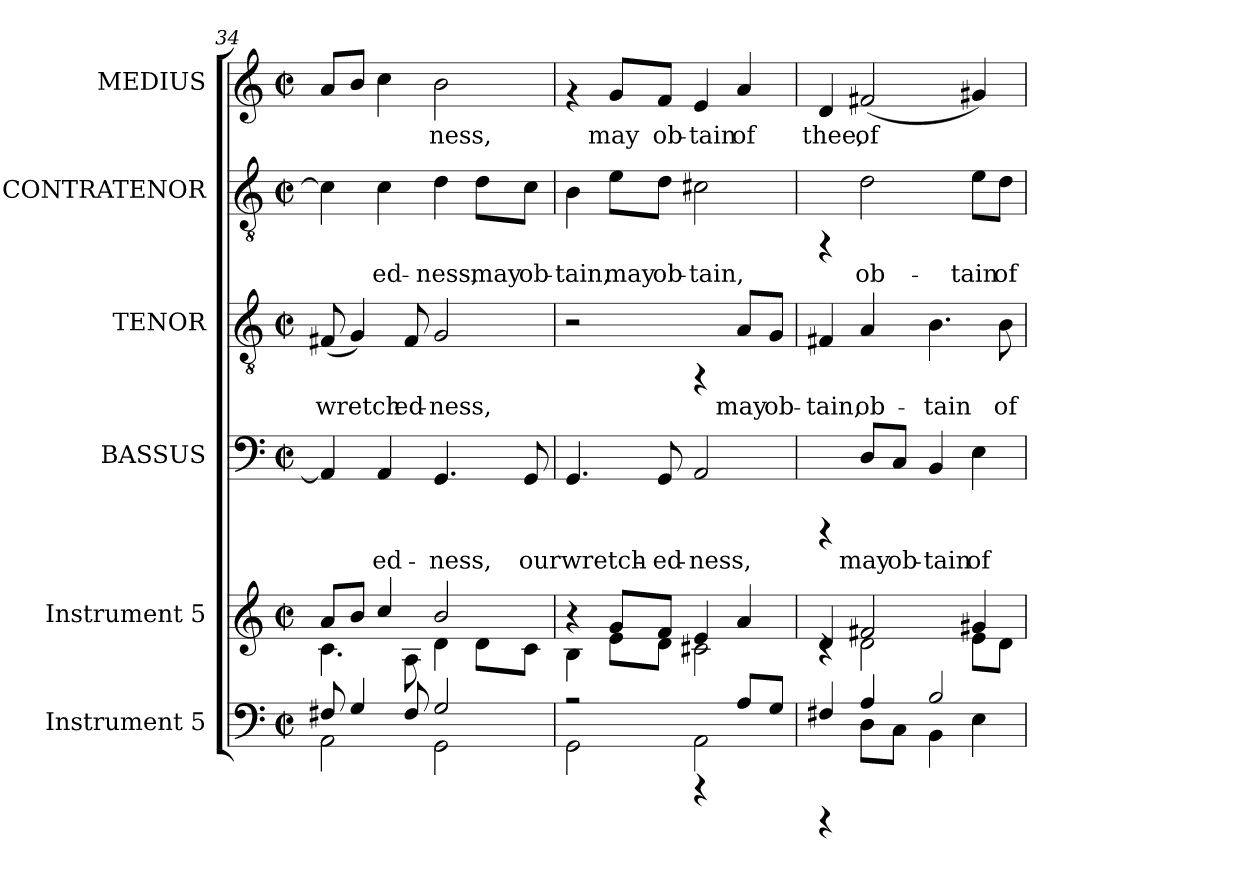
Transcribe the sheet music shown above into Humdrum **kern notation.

**kern	**kern	**kern	**text	**kern	**text	**kern	**text	**kern	**text
*part6	*part5	*part4	*part4	*part3	*part3	*part2	*part2	*part1	*part1
*staff6	*staff5	*staff4	*staff4	*staff3	*staff3	*staff2	*staff2	*staff1	*staff1
*I"Instrument 5	*I"Instrument 5	*I"BASSUS	*	*I"TENOR	*	*I"CONTRATENOR	*	*I"MEDIUS	*
*clefF4	*clefG2	*clefF4	*	*clefGv2	*	*clefGv2	*	*clefG2	*
*k[]	*k[]	*k[]	*	*k[]	*	*k[]	*	*k[]	*
*C:	*C:	*C:	*	*C:	*	*C:	*	*C:	*
*M2/2	*M2/2	*M2/2	*	*M2/2	*	*M2/2	*	*M2/2	*
*met(c|)	*met(c|)	*met(c|)	*	*met(c|)	*	*met(c|)	*	*met(c|)	*
=34	=34	=34	=34	=34	=34	=34	=34	=34	=34
*^	*^	*	*	*	*	*	*	*	*
!	!	!	!	!	!LO:LY:b	!	!LO:LY:b	!	!LO:LY:b:cj	!	!LO:LY:b
8F#X/	2AA\	8a/L	4.c\	4AA/]	--	(<8F#X/	wretch-	4c\]	--	8a/L	--
!	!	!	!	!	!	!	!LO:LY:b	!	!	!	!LO:LY:b
4G/	.	8b/J	.	.	.	4G/)	--	.	.	8b/J	--
!	!	!	!	!	!LO:LY:b	!	!	!	!LO:LY:b:cj	!	!LO:LY:b
.	.	4cc/	.	4AA/	-ed-	.	.	4c\	-ed-	4cc\	--
!	!	!	!	!	!	!	!LO:LY:b	!	!	!	!
8F#/	.	.	8A\	.	.	8F#/	-ed-	.	.	.	.
!	!	!	!	!	!LO:LY:b	!	!LO:LY:b	!	!LO:LY:b:cj	!	!LO:LY:b
2G/	2GG\	2b/	4d\	4.GG/	-ness,	2G/	-ness,	4d\	-ness,	2b\	-ness,
!	!	!	!	!	!	!	!	!	!LO:LY:b:cj	!	!
.	.	.	8d\L	.	.	.	.	8d\L	may	.	.
!	!	!	!	!	!LO:LY:b	!	!	!	!LO:LY:b:cj	!	!
.	.	.	8c\J	8GG/	our	.	.	8c\J	ob-	.	.
=35	=35	=35	=35	=35	=35	=35	=35	=35	=35	=35	=35
!	!	!	!	!	!LO:LY:b	!	!	!	!LO:LY:b:cj	!	!
2r	2GG\	4ra	4B\	4.GG/	wretch-	2r	.	4B\	-tain,	4rf	.
!	!	!	!	!	!	!	!	!	!LO:LY:b:cj	!	!LO:LY:b
.	.	8g/L	8e\L	.	.	.	.	8e\L	may	8g/L	may
!	!	!	!	!	!LO:LY:b	!	!	!	!LO:LY:b:cj	!	!LO:LY:b
.	.	8f/J	8d\J	8GG/	-ed-	.	.	8d\J	ob-	8f/J	ob-
!	!	!	!	!	!LO:LY:b	!	!	!	!LO:LY:b:cj	!	!LO:LY:b
4rEEE	2AA\	4e/	2c#X\	2AA/	-ness,	4rFF	.	2c#X\	-tain,	4e/	-tain
!	!	!	!	!	!	!	!LO:LY:b	!	!	!	!LO:LY:b
8A/L	.	4a/	.	.	.	8A/L	may	.	.	4a/	of
!	!	!	!	!	!	!	!LO:LY:b	!	!	!	!
8G/J	.	.	.	.	.	8G/J	ob-	.	.	.	.
!!LO:PB:g=z
=36	=36	=36	=36	=36	=36	=36	=36	=36	=36	=36	=36
!	!	!	!	!	!	!	!LO:LY:b	!	!	!	!LO:LY:b
4F#X/	4rGGGG	4d/	4rc	4rCCC	.	4F#X/	-tain,	4rFF	.	4d/	thee,
!	!	!	!	!	!LO:LY:b	!	!LO:LY:b	!	!LO:LY:b:cj	!	!LO:LY:b
4A/	8D\L	2f#X/	2d\	8D/L	may	4A/	ob-	2d\	ob-	(<2f#X/	of
!	!	!	!	!	!LO:LY:b	!	!	!	!	!	!
.	8C\J	.	.	8C/J	ob-	.	.	.	.	.	.
!	!	!	!	!	!LO:LY:b	!	!LO:LY:b	!	!	!	!
2B/	4BB\	.	.	4BB/	-tain	4.B\	-tain	.	.	.	.
!	!	!	!	!	!LO:LY:b	!	!	!	!LO:LY:b:cj	!	!LO:LY:b
.	4E\	4g#X/	8e\L	4E\	of	.	.	8e\L	-tain	4g#X/)	.
!	!	!	!	!	!	!	!LO:LY:b	!	!LO:LY:b:cj	!	!
.	.	.	8d\J	.	.	8B\	of	8d\J	of	.	.
*v	*v	*	*	*	*	*	*	*	*	*	*
*	*v	*v	*	*	*	*	*	*	*	*
=	=	=	=	=	=	=	=	=	=
*-	*-	*-	*-	*-	*-	*-	*-	*-	*-
